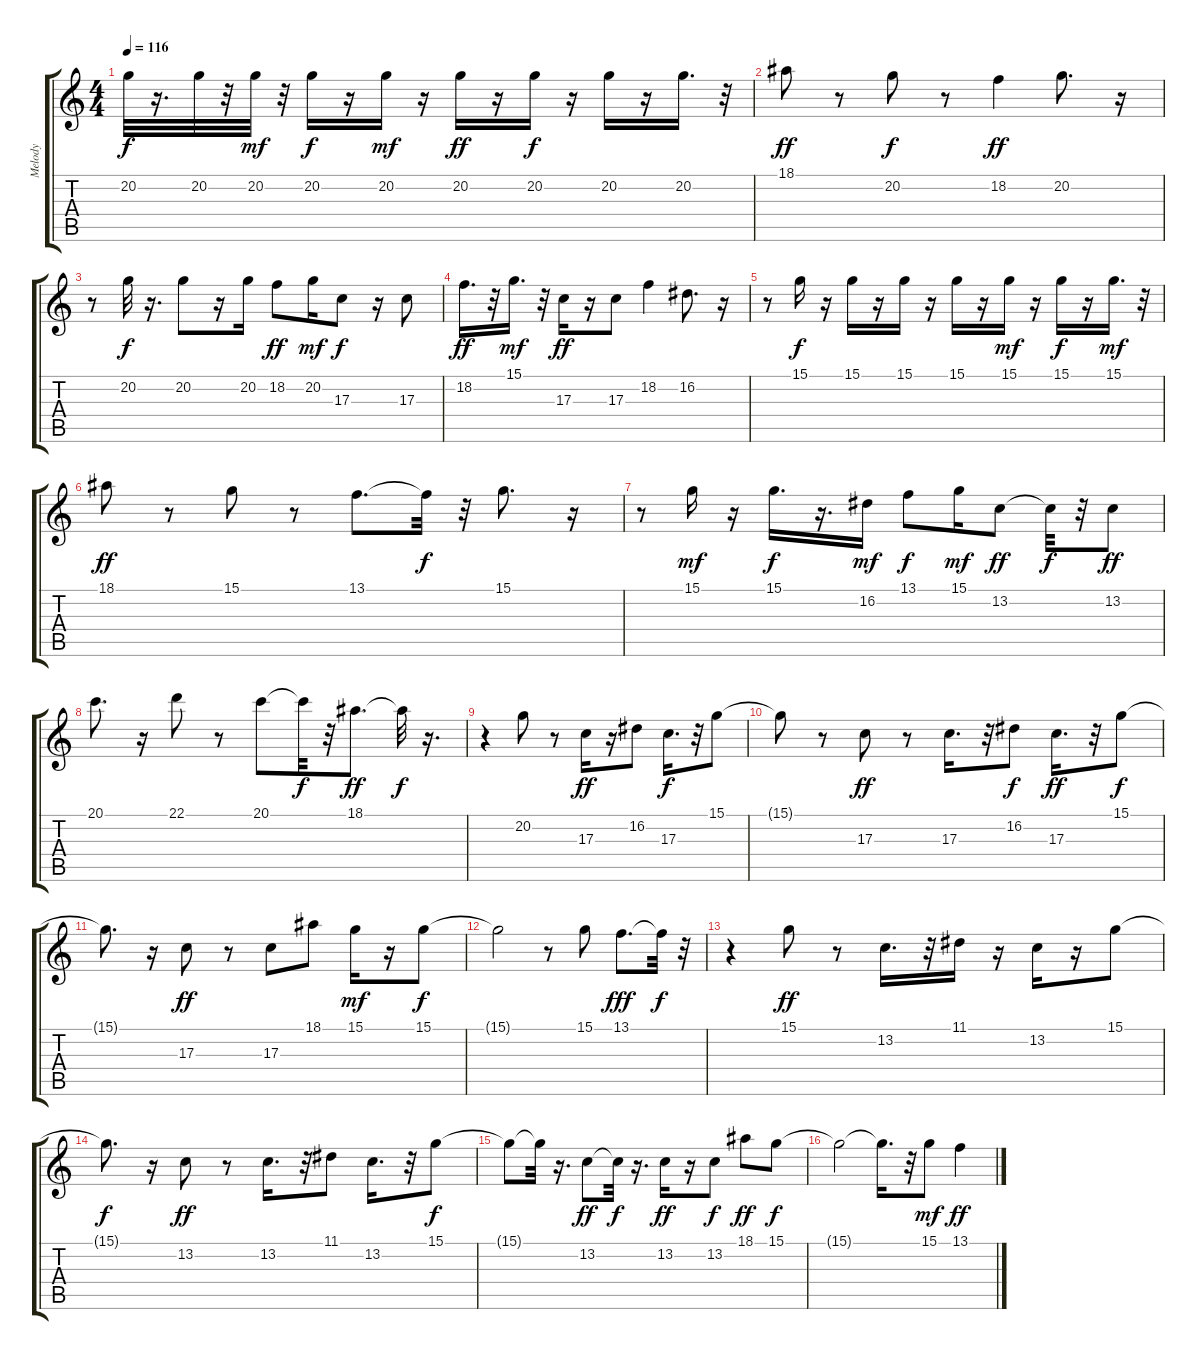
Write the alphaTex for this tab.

\track ("Melody" "Melody") {instrument lead6voice}
\staff {score tabs}
\tuning (E4 B3 G3 D3 A2 E2) {hide}
\ts (4 4)
\tempo 116
\clef g2
\ks c
20.2{t}.32{dy f} r.16{d} 20.2.32 r.32 20.2.32{dy mf} r.32 20.2.16{dy f} r.16 20.2.16{dy mf} r.16 20.2.16{dy ff} r.16 20.2.16{dy f} r.16 20.2.16 r.16 20.2.16{d} r.32 |
18.1.8{dy ff} r.8 20.2.8{dy f} r.8 18.2.4{dy ff} 20.2.8{d} r.16 |
r.8 20.2.32{dy f} r.16{d} 20.2.8 r.16 20.2.16 18.2.8{dy ff} 20.2.16{dy mf} 17.3.8{dy f} r.16 17.3.8 |
18.2.16{d dy ff} r.32 15.1.16{d dy mf} r.32 17.3.16{dy ff} r.16 17.3.8 18.2.4 16.2.8{d} r.16 |
r.8 15.1.16{dy f} r.16 15.1.16 r.16 15.1.16 r.16 15.1.16 r.16 15.1.16{dy mf} r.16 15.1.16{dy f} r.16 15.1.16{d dy mf} r.32 |
18.1.8{dy ff} r.8 15.1.8 r.8 13.1.8{d} 13.1{t}.32{dy f} r.32 15.1.8{d} r.16 |
r.8 15.1.16{dy mf} r.16 15.1.16{d dy f} r.16{d} 16.2.16{dy mf} 13.1.8{dy f} 15.1.16{dy mf} 13.2.8{dy ff} 13.2{t}.32{dy f} r.32 13.2.8{dy ff} |
20.1.8{d} r.16 22.1.8 r.8 20.1.8 20.1{t}.32{dy f} r.32 18.1.8{d dy ff} 18.1{t}.32{dy f} r.16{d} |
r.4 20.2.8 r.8 17.3.16{dy ff} r.16 16.2.8 17.3.16{d dy f} r.32 15.1.8 |
15.1{t}.8 r.8 17.3.8{dy ff} r.8 17.3.16{d} r.32 16.2.8{dy f} 17.3.16{d dy ff} r.32 15.1.8{dy f} |
15.1{t}.8{d} r.16 17.3.8{dy ff} r.8 17.3.8 18.1.8 15.1.16{dy mf} r.16 15.1.8{dy f} |
15.1{t}.2 r.8 15.1.8 13.1.8{d dy fff} 13.1{t}.32{dy f} r.32 |
r.4 15.1.8{dy ff} r.8 13.2.16{d} r.32 11.1.16 r.16 13.2.16 r.16 15.1.8 |
15.1{t}.8{d dy f} r.16 13.2.8{dy ff} r.8 13.2.16{d} r.32 11.1.8 13.2.16{d} r.32 15.1.8{dy f} |
15.1{t}.8 15.1{t}.32 r.16{d} 13.2.8{dy ff} 13.2{t}.32{dy f} r.16{d} 13.2.16{dy ff} r.16 13.2.8{dy f} 18.1.8{dy ff} 15.1.8{dy f} |
15.1{t}.2 15.1{t}.16{d} r.32 15.1.8{dy mf} 13.1.4{dy ff}
